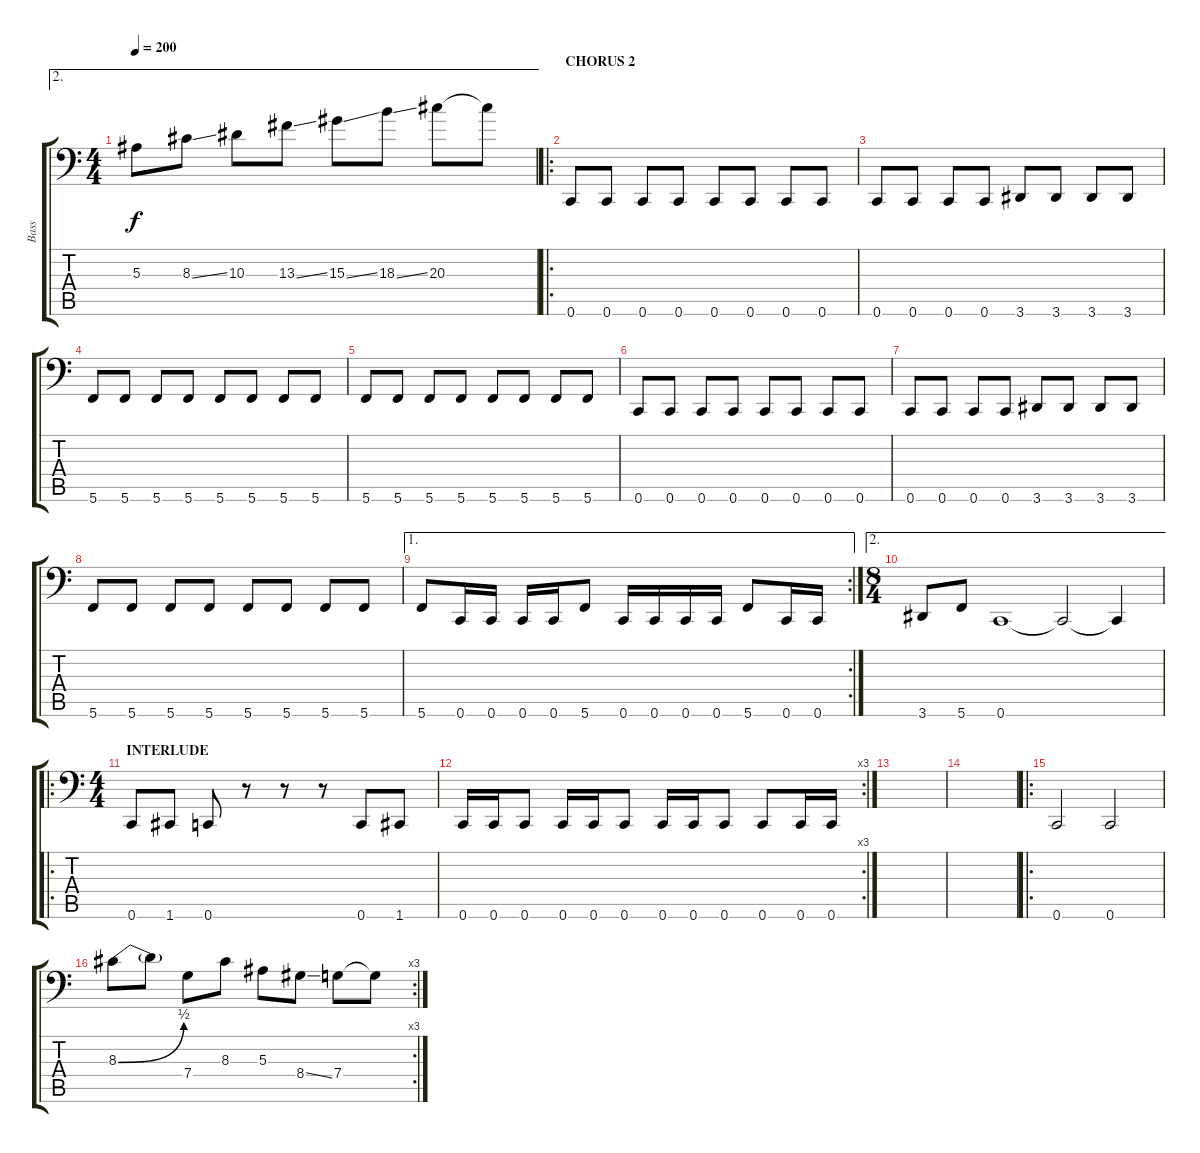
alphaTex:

\track ("Bass" "Bass") {instrument electricbassfinger}
\staff {score tabs}
\tuning (D3 A2 F2 C2 G1 C1) {hide}
\ae 2
\ts (4 4)
\tempo 200
\clef f4
\ks c
5.3.8{dy f} 8.3{ss}.8 10.3.8 13.3{ss}.8 15.3{ss}.8 18.3{ss}.8 20.3.8 20.3{t}.8 |
\ro
\section ("" "CHORUS 2")
0.6.8 0.6.8 0.6.8 0.6.8 0.6.8 0.6.8 0.6.8 0.6.8 |
0.6.8 0.6.8 0.6.8 0.6.8 3.6.8 3.6.8 3.6.8 3.6.8 |
5.6.8 5.6.8 5.6.8 5.6.8 5.6.8 5.6.8 5.6.8 5.6.8 |
5.6.8 5.6.8 5.6.8 5.6.8 5.6.8 5.6.8 5.6.8 5.6.8 |
0.6.8 0.6.8 0.6.8 0.6.8 0.6.8 0.6.8 0.6.8 0.6.8 |
0.6.8 0.6.8 0.6.8 0.6.8 3.6.8 3.6.8 3.6.8 3.6.8 |
5.6.8 5.6.8 5.6.8 5.6.8 5.6.8 5.6.8 5.6.8 5.6.8 |
\ae 1
\rc 2
5.6.8 0.6.16 0.6.16 0.6.16 0.6.16 5.6.8 0.6.16 0.6.16 0.6.16 0.6.16 5.6.8 0.6.16 0.6.16 |
\ae 2
\ts (8 4)
3.6.8 5.6.8 0.6.1 0.6{t}.2 0.6{t}.4 |
\ro
\ts (4 4)
\section ("" "INTERLUDE")
0.6.8 1.6.8 0.6.8 r.8 r.8 r.8 0.6.8 1.6.8 |
\rc 3
0.6.16 0.6.16 0.6.8 0.6.16 0.6.16 0.6.8 0.6.16 0.6.16 0.6.8 0.6.8 0.6.16 0.6.16 |
|
|
\ro
0.6.2 0.6.2 |
\rc 3
8.3{be (bend 0 0 60 2)}.8{volume 10 balance 0 instrument slapbass2} 8.3{t}.8 7.4.8 8.3.8 5.3.8 8.4{ss}.8 7.4.8 7.4{t}.8
